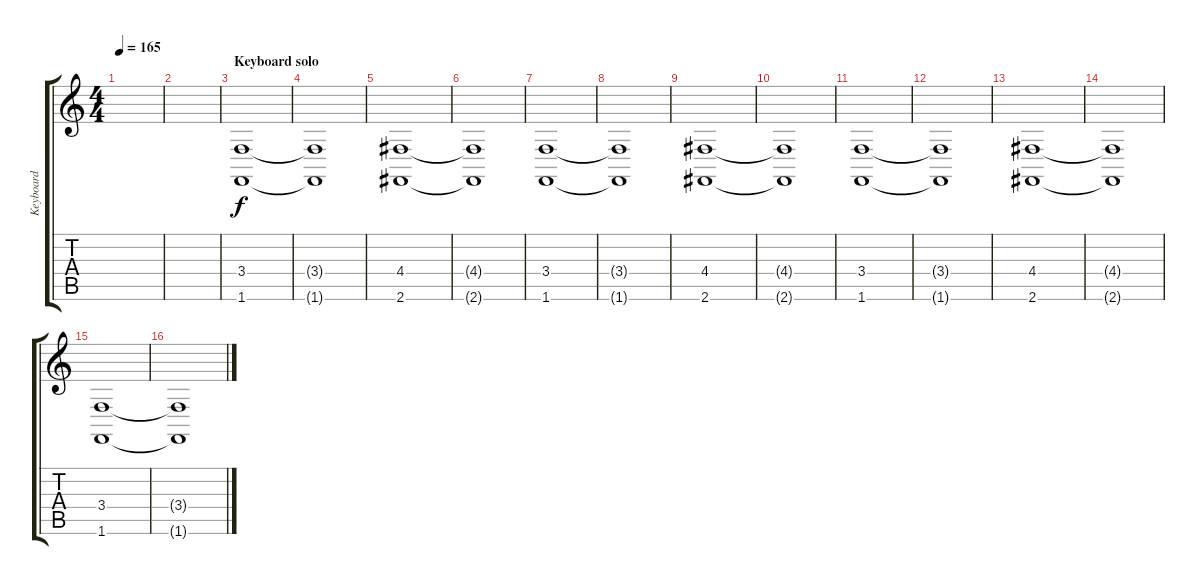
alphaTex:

\track ("Keyboard" "Keyboard") {instrument stringensemble1}
\staff {score tabs}
\tuning (E4 B3 G3 D3 A2 E2) {hide}
\ts (4 4)
\tempo 165
\clef g2
\ks c
|
|
\section ("" "Keyboard solo ")
(3.4 1.6).1 |
(3.4{t} 1.6{t}).1 |
(4.4 2.6).1 |
(4.4{t} 2.6{t}).1 |
(3.4 1.6).1 |
(3.4{t} 1.6{t}).1 |
(4.4 2.6).1 |
(4.4{t} 2.6{t}).1 |
(3.4 1.6).1 |
(3.4{t} 1.6{t}).1 |
(4.4 2.6).1 |
(4.4{t} 2.6{t}).1 |
(3.4 1.6).1 |
(3.4{t} 1.6{t}).1
